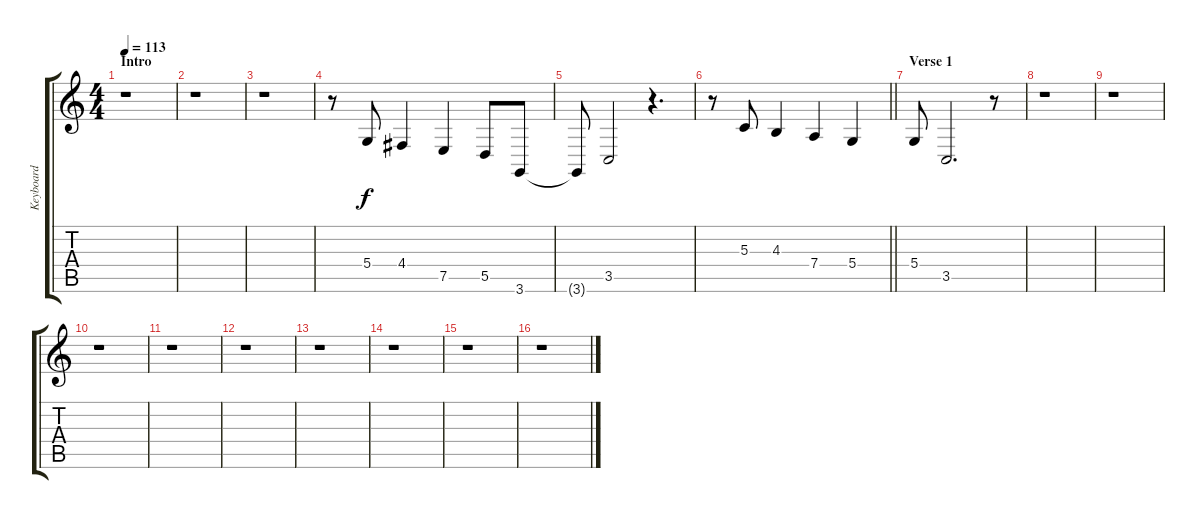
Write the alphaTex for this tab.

\track ("Keyboard" "Keyboard") {instrument electricgrandpiano}
\staff {score tabs}
\tuning (E4 B3 G3 D3 A2 E2) {hide}
\ts (4 4)
\section ("" "Intro")
\tempo 113
\clef g2
\ks c
r.1{dy f instrument electricgrandpiano} |
r.1 |
r.1 |
r.8 5.4.8 4.4.4 7.5.4 5.5.8 3.6.8 |
3.6{t}.8 3.5.2 r.4{d} |
\barLineRight lightlight
r.8 5.3.8 4.3.4 7.4.4 5.4.4 |
\section ("" "Verse 1")
5.4.8 3.5.2{d} r.8 |
r.1 |
r.1 |
r.1 |
r.1 |
r.1 |
r.1 |
r.1 |
r.1 |
r.1
